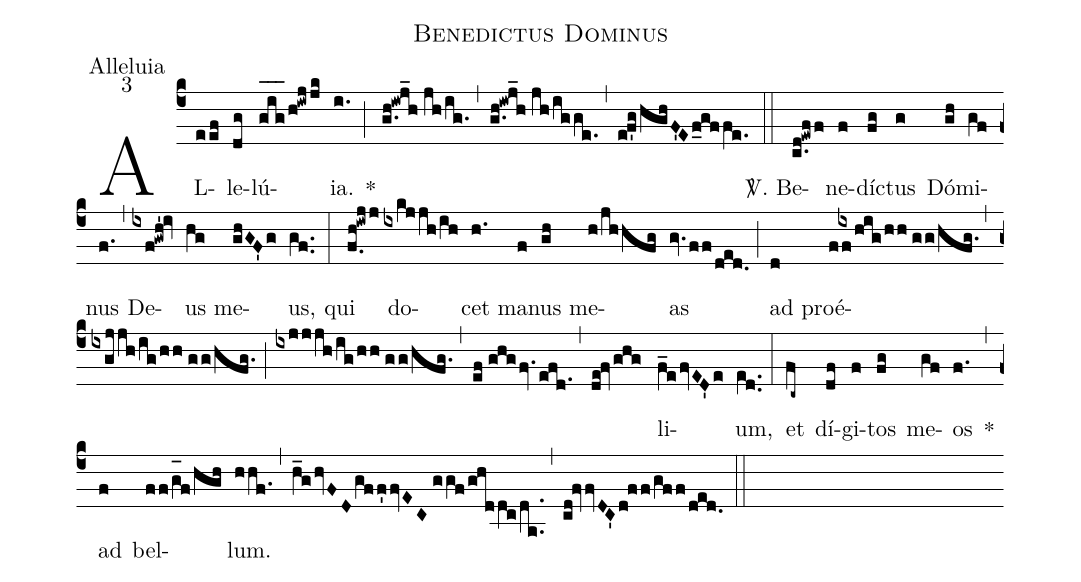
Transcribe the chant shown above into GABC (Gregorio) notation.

name:Benedictus Dominus;
office-part:Alleluia;
mode:3;
%%
(c4) AL(eef)le(dg)lú(g_[oh:h]i_[oh:h]g_[oh:h]/h!iwjjk){ia}.(i.) *(;) (g.h!iwj_h//jh/ig.) (,) (g.h!iwj_h//jh/igge.) (,) (ef'ghghF'Ef_gffe.) (::) <sp>V/</sp>. Be(c.d!ewff)ne(f)dí(fg)ctus(g) Dó(gh)mi(gf)nus(f.) (,) De(ixf!gwh'!iv)us(hg) me(ghGF'g)us,(gf..) (:) qui(f.0h!iwjj) do(ixkjjh/ih)cet(h.) ma(f)nus(gh) me(h/jhhfg)as(gv.ff/ded.) (;) ad(d) proé(f/[1]{/[-1]ix}f/hig/hh//gg/hfg.)(,)(ixgjjh/ig/hh//gg/hfg.)(;)(ixjjjh/ig/hh//gg/hfg.)(,)(ef//ghgfv.efd.1)(,)(de!fvghg)li(f_efvED'e)um,(e[ll:1]d..) (:) et(fc~) dí(df)gi(f)tos(fg) me(gf)os(f.) *(,) ad(f) bel(ff/g_[oh:h]f/hgh)lum.(hhf.) (,) (h_ghvFDgff'fvEC//ggf/ghdd[ull:1]c/da..) (,) (cd!fvvDC'd!ff/gff/ded.) (::)
